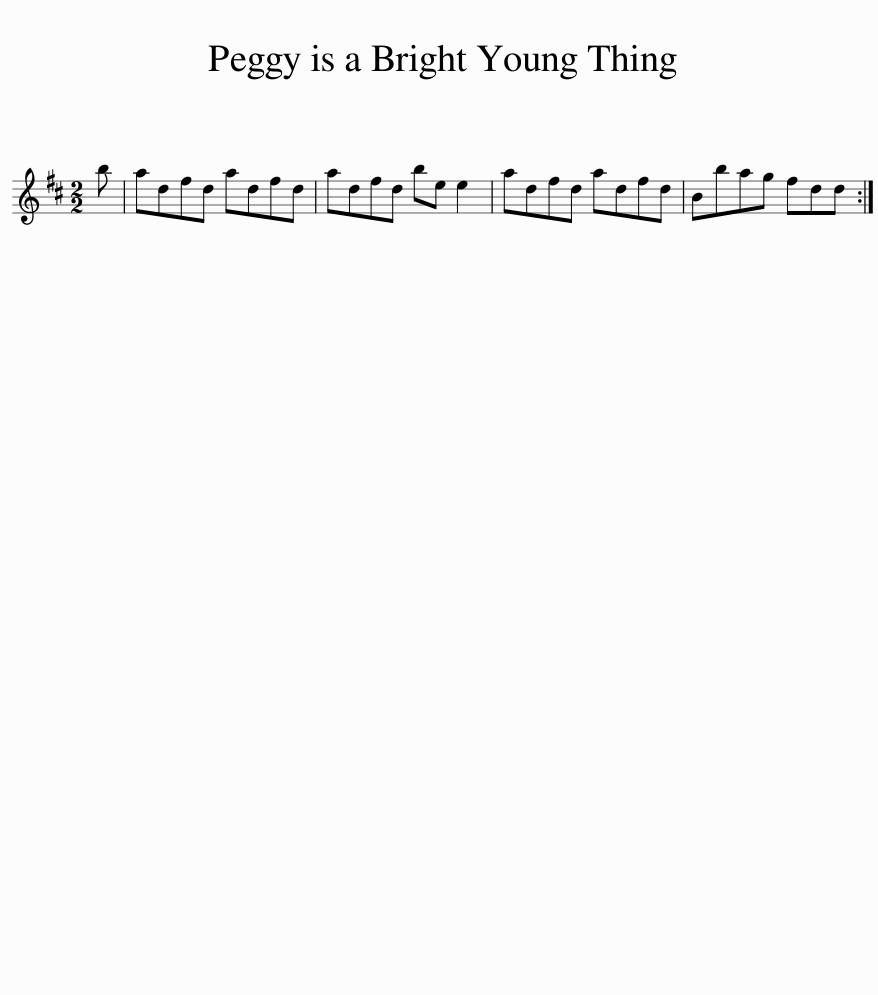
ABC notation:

X:1
L:1/8
M:2/2
I:linebreak $
K:D
V:1 treble
V:1
 b | adfd adfd | adfd be e2 | adfd adfd | Bbag fdd :| %5
